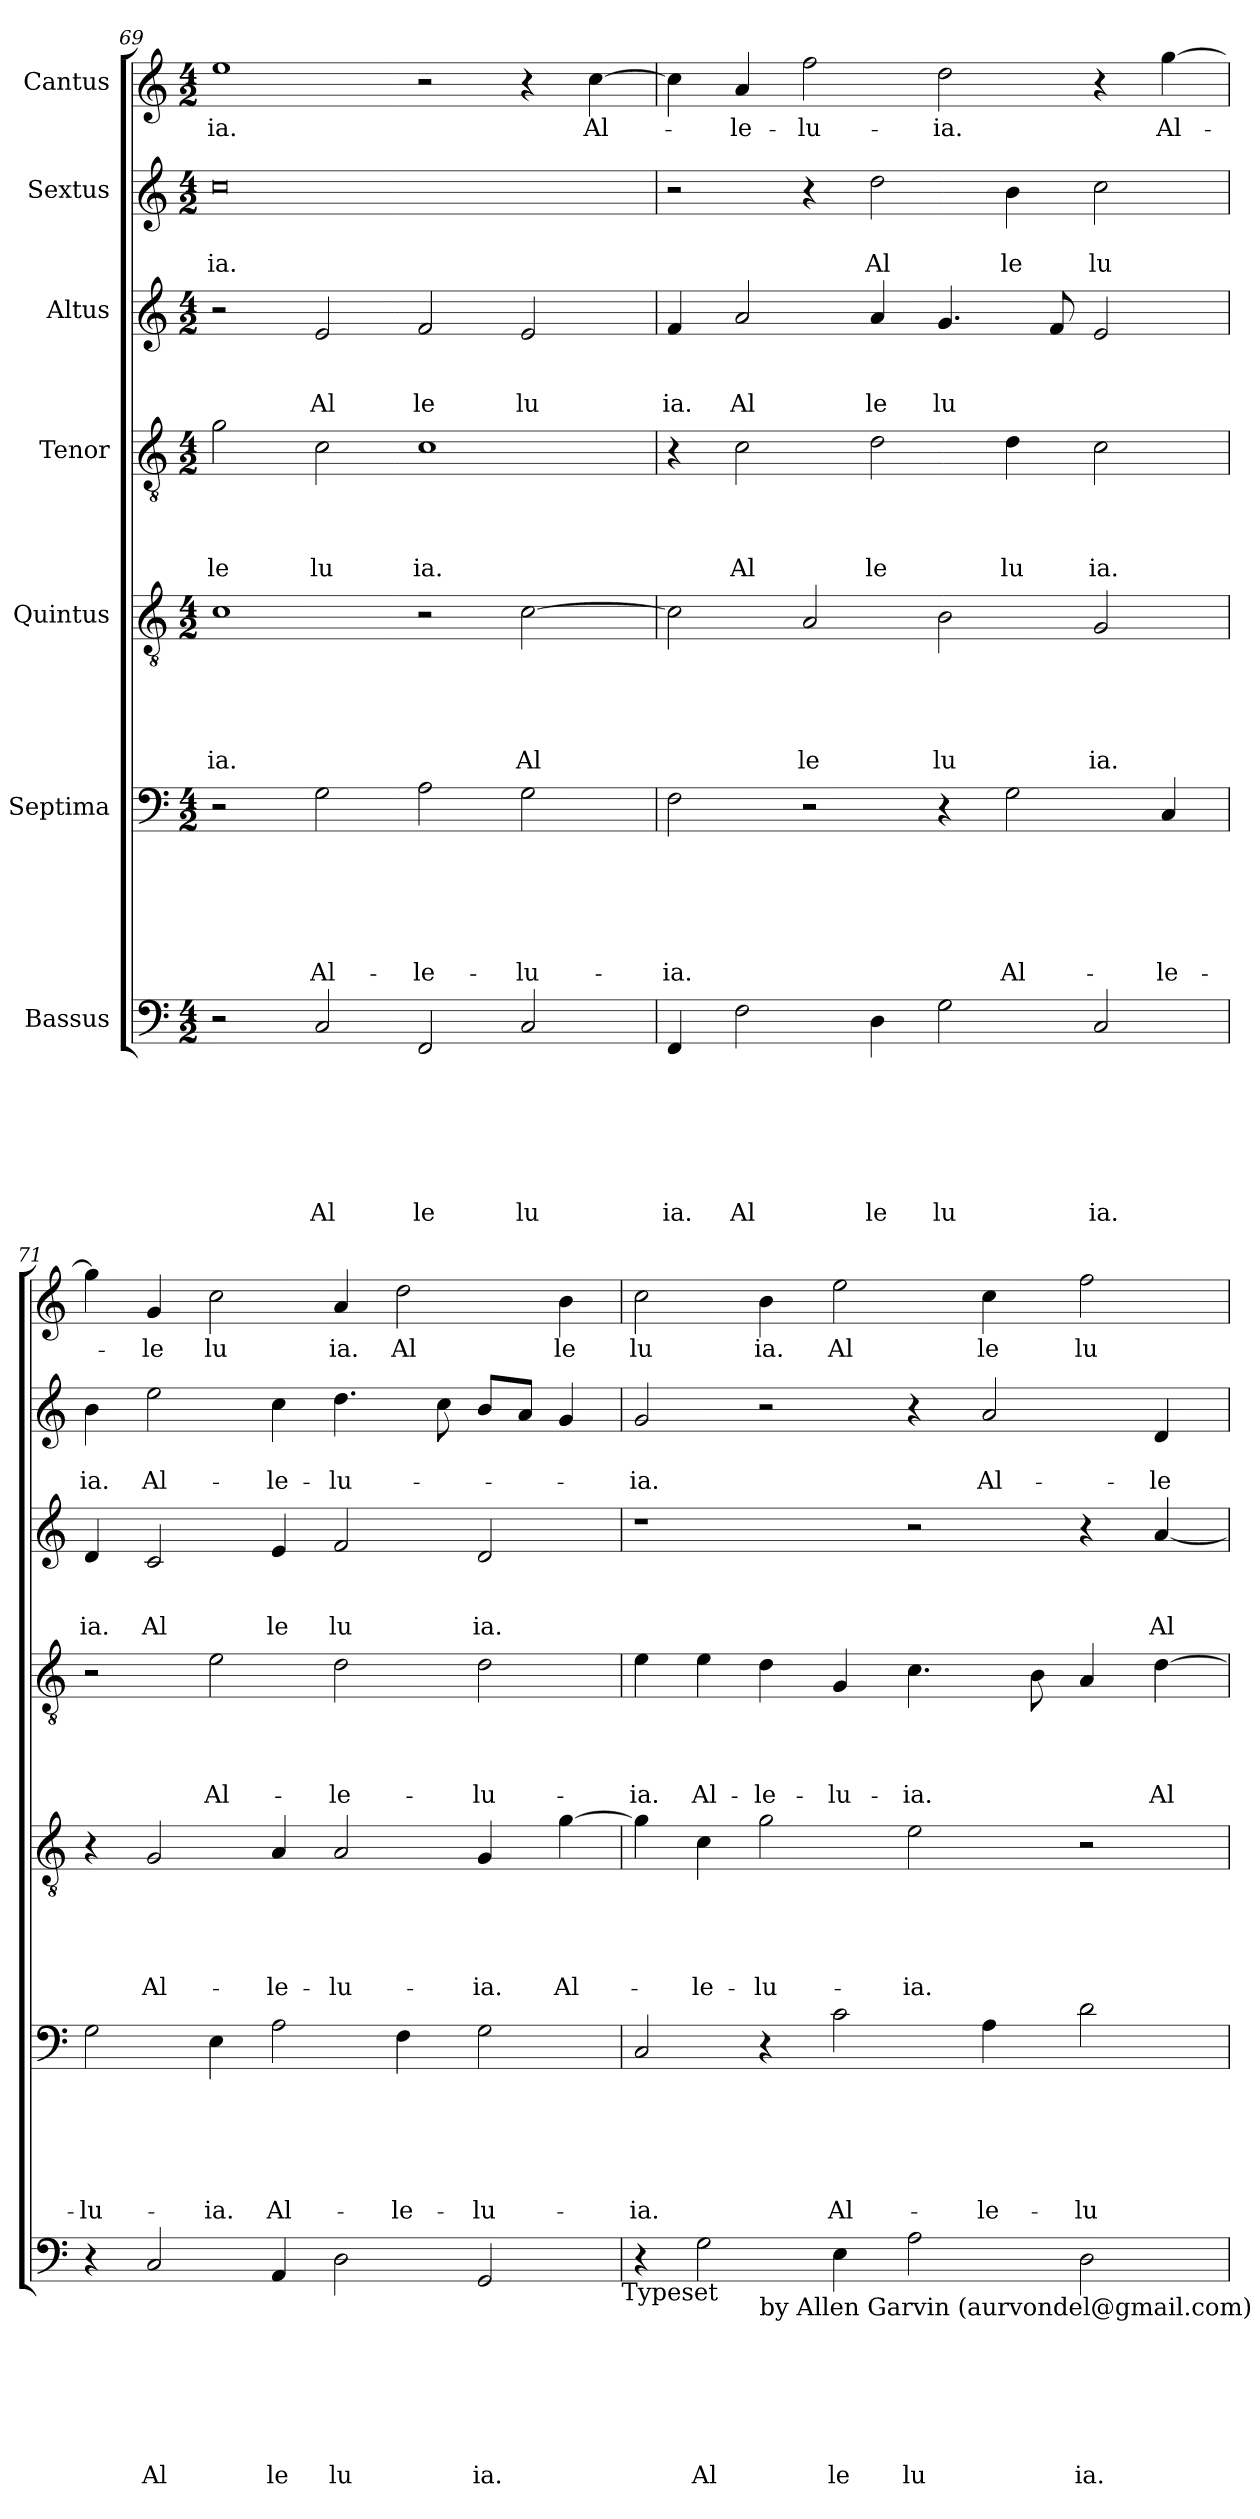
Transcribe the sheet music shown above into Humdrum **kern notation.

**kern	**text	**text	**text	**text	**text	**text	**text	**kern	**text	**text	**text	**text	**text	**text	**kern	**text	**text	**text	**text	**text	**kern	**text	**text	**text	**text	**kern	**text	**text	**text	**kern	**text	**text	**kern	**text
*part7	*part7	*part7	*part7	*part7	*part7	*part7	*part7	*part6	*part6	*part6	*part6	*part6	*part6	*part6	*part5	*part5	*part5	*part5	*part5	*part5	*part4	*part4	*part4	*part4	*part4	*part3	*part3	*part3	*part3	*part2	*part2	*part2	*part1	*part1
*staff7	*staff7	*staff7	*staff7	*staff7	*staff7	*staff7	*staff7	*staff6	*staff6	*staff6	*staff6	*staff6	*staff6	*staff6	*staff5	*staff5	*staff5	*staff5	*staff5	*staff5	*staff4	*staff4	*staff4	*staff4	*staff4	*staff3	*staff3	*staff3	*staff3	*staff2	*staff2	*staff2	*staff1	*staff1
*I"Bassus	*	*	*	*	*	*	*	*I"Septima	*	*	*	*	*	*	*I"Quintus	*	*	*	*	*	*I"Tenor	*	*	*	*	*I"Altus	*	*	*	*I"Sextus	*	*	*I"Cantus	*
*clefF4	*	*	*	*	*	*	*	*clefF4	*	*	*	*	*	*	*clefGv2	*	*	*	*	*	*clefGv2	*	*	*	*	*clefG2	*	*	*	*clefG2	*	*	*clefG2	*
*k[]	*	*	*	*	*	*	*	*k[]	*	*	*	*	*	*	*k[]	*	*	*	*	*	*k[]	*	*	*	*	*k[]	*	*	*	*k[]	*	*	*k[]	*
*C:	*	*	*	*	*	*	*	*C:	*	*	*	*	*	*	*C:	*	*	*	*	*	*C:	*	*	*	*	*C:	*	*	*	*C:	*	*	*C:	*
*M4/2	*	*	*	*	*	*	*	*M4/2	*	*	*	*	*	*	*M4/2	*	*	*	*	*	*M4/2	*	*	*	*	*M4/2	*	*	*	*M4/2	*	*	*M4/2	*
=69	=69	=69	=69	=69	=69	=69	=69	=69	=69	=69	=69	=69	=69	=69	=69	=69	=69	=69	=69	=69	=69	=69	=69	=69	=69	=69	=69	=69	=69	=69	=69	=69	=69	=69
!	!	!	!	!	!	!	!	!	!	!	!	!	!	!	!	!	!	!	!	!LO:LY:b	!	!	!	!	!LO:LY:b	!	!	!	!	!	!	!LO:LY:b	!	!LO:LY:b
2r	.	.	.	.	.	.	.	2r	.	.	.	.	.	.	1c	.	.	.	.	ia.	2g\	.	.	.	le	2r	.	.	.	0cc	.	ia.	1ee	-ia.
!	!	!	!	!	!	!	!LO:LY:b	!	!	!	!	!	!	!LO:LY:b	!	!	!	!	!	!	!	!	!	!	!LO:LY:b	!	!	!	!LO:LY:b	!	!	!	!	!
2C/	.	.	.	.	.	.	Al	2G\	.	.	.	.	.	Al-	.	.	.	.	.	.	2c\	.	.	.	lu	2e/	.	.	Al	.	.	.	.	.
!	!	!	!	!	!	!	!LO:LY:b	!	!	!	!	!	!	!LO:LY:b	!	!	!	!	!	!	!	!	!	!	!LO:LY:b	!	!	!	!LO:LY:b	!	!	!	!	!
2FF/	.	.	.	.	.	.	le	2A\	.	.	.	.	.	-le-	2r	.	.	.	.	.	1c	.	.	.	ia.	2f/	.	.	le	.	.	.	2r	.
!	!	!	!	!	!	!	!LO:LY:b	!	!	!	!	!	!	!LO:LY:b	!	!	!	!	!	!LO:LY:b	!	!	!	!	!	!	!	!	!LO:LY:b	!	!	!	!	!
2C/	.	.	.	.	.	.	lu	2G\	.	.	.	.	.	-lu-	[>2c\	.	.	.	.	Al	.	.	.	.	.	2e/	.	.	lu	.	.	.	4r	.
!	!	!	!	!	!	!	!	!	!	!	!	!	!	!	!	!	!	!	!	!	!	!	!	!	!	!	!	!	!	!	!	!	!	!LO:LY:b
.	.	.	.	.	.	.	.	.	.	.	.	.	.	.	.	.	.	.	.	.	.	.	.	.	.	.	.	.	.	.	.	.	[>4cc\	Al-
=70	=70	=70	=70	=70	=70	=70	=70	=70	=70	=70	=70	=70	=70	=70	=70	=70	=70	=70	=70	=70	=70	=70	=70	=70	=70	=70	=70	=70	=70	=70	=70	=70	=70	=70
!	!	!	!	!	!	!	!LO:LY:b	!	!	!	!	!	!	!LO:LY:b	!	!	!	!	!	!	!	!	!	!	!	!	!	!	!LO:LY:b	!	!	!	!	!
4FF/	.	.	.	.	.	.	ia.	2F\	.	.	.	.	.	-ia.	2c\]	.	.	.	.	.	4r	.	.	.	.	4f/	.	.	ia.	2r	.	.	4cc\]	.
!	!	!	!	!	!	!	!LO:LY:b	!	!	!	!	!	!	!	!	!	!	!	!	!	!	!	!	!	!LO:LY:b	!	!	!	!LO:LY:b	!	!	!	!	!LO:LY:b
2F\	.	.	.	.	.	.	Al	.	.	.	.	.	.	.	.	.	.	.	.	.	2c\	.	.	.	Al	2a/	.	.	Al	.	.	.	4a/	-le-
!	!	!	!	!	!	!	!	!	!	!	!	!	!	!	!	!	!	!	!	!LO:LY:b	!	!	!	!	!	!	!	!	!	!	!	!	!	!LO:LY:b
.	.	.	.	.	.	.	.	2r	.	.	.	.	.	.	2A/	.	.	.	.	le	.	.	.	.	.	.	.	.	.	4r	.	.	2ff\	-lu-
!	!	!	!	!	!	!	!LO:LY:b	!	!	!	!	!	!	!	!	!	!	!	!	!	!	!	!	!	!LO:LY:b	!	!	!	!LO:LY:b	!	!	!LO:LY:b	!	!
4D\	.	.	.	.	.	.	le	.	.	.	.	.	.	.	.	.	.	.	.	.	2d\	.	.	.	le	4a/	.	.	le	2dd\	.	Al	.	.
!	!	!	!	!	!	!	!LO:LY:b	!	!	!	!	!	!	!	!	!	!	!	!	!LO:LY:b	!	!	!	!	!	!	!	!	!LO:LY:b	!	!	!	!	!LO:LY:b
2G\	.	.	.	.	.	.	lu	4r	.	.	.	.	.	.	2B\	.	.	.	.	lu	.	.	.	.	.	4.g/	.	.	lu	.	.	.	2dd\	-ia.
!	!	!	!	!	!	!	!	!	!	!	!	!	!	!LO:LY:b	!	!	!	!	!	!	!	!	!	!	!LO:LY:b	!	!	!	!	!	!	!LO:LY:b	!	!
.	.	.	.	.	.	.	.	2G\	.	.	.	.	.	Al-	.	.	.	.	.	.	4d\	.	.	.	lu	.	.	.	.	4b\	.	le	.	.
.	.	.	.	.	.	.	.	.	.	.	.	.	.	.	.	.	.	.	.	.	.	.	.	.	.	8f/	.	.	.	.	.	.	.	.
!	!	!	!	!	!	!	!LO:LY:b	!	!	!	!	!	!	!	!	!	!	!	!	!LO:LY:b	!	!	!	!	!LO:LY:b	!	!	!	!	!	!	!LO:LY:b	!	!
2C/	.	.	.	.	.	.	ia.	.	.	.	.	.	.	.	2G/	.	.	.	.	ia.	2c\	.	.	.	ia.	2e/	.	.	.	2cc\	.	lu	4r	.
!	!	!	!	!	!	!	!	!	!	!	!	!	!	!LO:LY:b	!	!	!	!	!	!	!	!	!	!	!	!	!	!	!	!	!	!	!	!LO:LY:b
.	.	.	.	.	.	.	.	4C/	.	.	.	.	.	-le-	.	.	.	.	.	.	.	.	.	.	.	.	.	.	.	.	.	.	[<4gg\	Al-
!!LO:LB:g=z
=71	=71	=71	=71	=71	=71	=71	=71	=71	=71	=71	=71	=71	=71	=71	=71	=71	=71	=71	=71	=71	=71	=71	=71	=71	=71	=71	=71	=71	=71	=71	=71	=71	=71	=71
!	!	!	!	!	!	!	!	!	!	!	!	!	!	!LO:LY:b	!	!	!	!	!	!	!	!	!	!	!	!	!	!	!LO:LY:b	!	!	!LO:LY:b	!	!
4r	.	.	.	.	.	.	.	2G\	.	.	.	.	.	-lu-	4r	.	.	.	.	.	2r	.	.	.	.	4d/	.	.	ia.	4b\	.	ia.	4gg\]	.
!	!	!	!	!	!	!	!LO:LY:b	!	!	!	!	!	!	!	!	!	!	!	!	!LO:LY:b	!	!	!	!	!	!	!	!	!LO:LY:b	!	!	!LO:LY:b	!	!LO:LY:b
2C/	.	.	.	.	.	.	Al	.	.	.	.	.	.	.	2G/	.	.	.	.	Al-	.	.	.	.	.	2c/	.	.	Al	2ee\	.	Al-	4g/	-le
!	!	!	!	!	!	!	!	!	!	!	!	!	!	!LO:LY:b	!	!	!	!	!	!	!	!	!	!	!LO:LY:b	!	!	!	!	!	!	!	!	!LO:LY:b
.	.	.	.	.	.	.	.	4E\	.	.	.	.	.	-ia.	.	.	.	.	.	.	2e\	.	.	.	Al-	.	.	.	.	.	.	.	2cc\	lu
!	!	!	!	!	!	!	!LO:LY:b	!	!	!	!	!	!	!LO:LY:b	!	!	!	!	!	!LO:LY:b	!	!	!	!	!	!	!	!	!LO:LY:b	!	!	!LO:LY:b	!	!
4AA/	.	.	.	.	.	.	le	2A\	.	.	.	.	.	Al-	4A/	.	.	.	.	-le-	.	.	.	.	.	4e/	.	.	le	4cc\	.	-le-	.	.
!	!	!	!	!	!	!	!LO:LY:b	!	!	!	!	!	!	!	!	!	!	!	!	!LO:LY:b	!	!	!	!	!LO:LY:b	!	!	!	!LO:LY:b	!	!	!LO:LY:b	!	!LO:LY:b
2D\	.	.	.	.	.	.	lu	.	.	.	.	.	.	.	2A/	.	.	.	.	-lu-	2d\	.	.	.	-le-	2f/	.	.	lu	4.dd\	.	-lu-	4a/	ia.
!	!	!	!	!	!	!	!	!	!	!	!	!	!	!LO:LY:b	!	!	!	!	!	!	!	!	!	!	!	!	!	!	!	!	!	!	!	!LO:LY:b
.	.	.	.	.	.	.	.	4F\	.	.	.	.	.	-le-	.	.	.	.	.	.	.	.	.	.	.	.	.	.	.	.	.	.	2dd\	Al
.	.	.	.	.	.	.	.	.	.	.	.	.	.	.	.	.	.	.	.	.	.	.	.	.	.	.	.	.	.	8cc\	.	.	.	.
!	!	!	!	!	!	!	!LO:LY:b	!	!	!	!	!	!	!LO:LY:b	!	!	!	!	!	!LO:LY:b	!	!	!	!	!LO:LY:b	!	!	!	!LO:LY:b	!	!	!	!	!
2GG/	.	.	.	.	.	.	ia.	2G\	.	.	.	.	.	-lu-	4G/	.	.	.	.	-ia.	2d\	.	.	.	-lu-	2d/	.	.	ia.	8b/L	.	.	.	.
.	.	.	.	.	.	.	.	.	.	.	.	.	.	.	.	.	.	.	.	.	.	.	.	.	.	.	.	.	.	8a/J	.	.	.	.
!	!	!	!	!	!	!	!	!	!	!	!	!	!	!	!	!	!	!	!	!LO:LY:b	!	!	!	!	!	!	!	!	!	!	!	!	!	!LO:LY:b
.	.	.	.	.	.	.	.	.	.	.	.	.	.	.	[>4g\	.	.	.	.	Al-	.	.	.	.	.	.	.	.	.	4g/	.	.	4b\	le
!LO:TX:b:t=Typeset	!	!	!	!	!	!	!	!	!	!	!	!	!	!	!	!	!	!	!	!	!	!	!	!	!	!	!	!	!	!	!	!	!	!
=72	=72	=72	=72	=72	=72	=72	=72	=72	=72	=72	=72	=72	=72	=72	=72	=72	=72	=72	=72	=72	=72	=72	=72	=72	=72	=72	=72	=72	=72	=72	=72	=72	=72	=72
!	!	!	!	!	!	!	!	!	!	!	!	!	!	!LO:LY:b	!	!	!	!	!	!	!	!	!	!	!LO:LY:b	!	!	!	!	!	!	!LO:LY:b	!	!LO:LY:b
*^	*	*	*	*	*	*	*	*	*	*	*	*	*	*	*	*	*	*	*	*	*	*	*	*	*	*	*	*	*	*	*	*	*	*
4r	2ryy	.	.	.	.	.	.	.	2C/	.	.	.	.	.	-ia.	4g\]	.	.	.	.	.	4e\	.	.	.	-ia.	1r	.	.	.	2g/	.	-ia.	2cc\	lu
!	!	!	!	!	!	!	!	!LO:LY:b	!	!	!	!	!	!	!	!	!	!	!	!	!LO:LY:b	!	!	!	!	!LO:LY:b	!	!	!	!	!	!	!	!	!
2G\	.	.	.	.	.	.	.	Al	.	.	.	.	.	.	.	4c\	.	.	.	.	-le-	4e\	.	.	.	Al-	.	.	.	.	.	.	.	.	.
!	!LO:TX:b:t=by Allen Garvin (aurvondel@gmail.com)	!	!	!	!	!	!	!	!	!	!	!	!	!	!	!	!	!	!	!	!	!	!	!	!	!	!	!	!	!	!	!	!	!	!
!	!	!	!	!	!	!	!	!	!	!	!	!	!	!	!	!	!	!	!	!	!LO:LY:b	!	!	!	!	!LO:LY:b	!	!	!	!	!	!	!	!	!LO:LY:b
.	1.ryy	.	.	.	.	.	.	.	4r	.	.	.	.	.	.	2g\	.	.	.	.	-lu-	4d\	.	.	.	-le-	.	.	.	.	2r	.	.	4b\	ia.
!	!	!	!	!	!	!	!	!LO:LY:b	!	!	!	!	!	!	!LO:LY:b	!	!	!	!	!	!	!	!	!	!	!LO:LY:b	!	!	!	!	!	!	!	!	!LO:LY:b
4E\	.	.	.	.	.	.	.	le	2c\	.	.	.	.	.	Al-	.	.	.	.	.	.	4G/	.	.	.	-lu-	.	.	.	.	.	.	.	2ee\	Al
!	!	!	!	!	!	!	!	!LO:LY:b	!	!	!	!	!	!	!	!	!	!	!	!	!LO:LY:b	!	!	!	!	!LO:LY:b	!	!	!	!	!	!	!	!	!
2A\	.	.	.	.	.	.	.	lu	.	.	.	.	.	.	.	2e\	.	.	.	.	-ia.	4.c\	.	.	.	-ia.	2r	.	.	.	4r	.	.	.	.
!	!	!	!	!	!	!	!	!	!	!	!	!	!	!	!LO:LY:b	!	!	!	!	!	!	!	!	!	!	!	!	!	!	!	!	!	!LO:LY:b	!	!LO:LY:b
.	.	.	.	.	.	.	.	.	4A\	.	.	.	.	.	-le-	.	.	.	.	.	.	.	.	.	.	.	.	.	.	.	2a/	.	Al-	4cc\	le
.	.	.	.	.	.	.	.	.	.	.	.	.	.	.	.	.	.	.	.	.	.	8B\	.	.	.	.	.	.	.	.	.	.	.	.	.
!	!	!	!	!	!	!	!	!LO:LY:b	!	!	!	!	!	!	!LO:LY:b	!	!	!	!	!	!	!	!	!	!	!	!	!	!	!	!	!	!	!	!LO:LY:b
2D\	.	.	.	.	.	.	.	ia.	2d\	.	.	.	.	.	-lu-	2r	.	.	.	.	.	4A/	.	.	.	.	4r	.	.	.	.	.	.	2ff\	lu
!	!	!	!	!	!	!	!	!	!	!	!	!	!	!	!	!	!	!	!	!	!	!	!	!	!	!LO:LY:b	!	!	!	!LO:LY:b	!	!	!LO:LY:b	!	!
.	.	.	.	.	.	.	.	.	.	.	.	.	.	.	.	.	.	.	.	.	.	[>4d\	.	.	.	Al-	[<4a/	.	.	Al	4d/	.	-le-	.	.
*v	*v	*	*	*	*	*	*	*	*	*	*	*	*	*	*	*	*	*	*	*	*	*	*	*	*	*	*	*	*	*	*	*	*	*	*
=	=	=	=	=	=	=	=	=	=	=	=	=	=	=	=	=	=	=	=	=	=	=	=	=	=	=	=	=	=	=	=	=	=	=
*-	*-	*-	*-	*-	*-	*-	*-	*-	*-	*-	*-	*-	*-	*-	*-	*-	*-	*-	*-	*-	*-	*-	*-	*-	*-	*-	*-	*-	*-	*-	*-	*-	*-	*-
